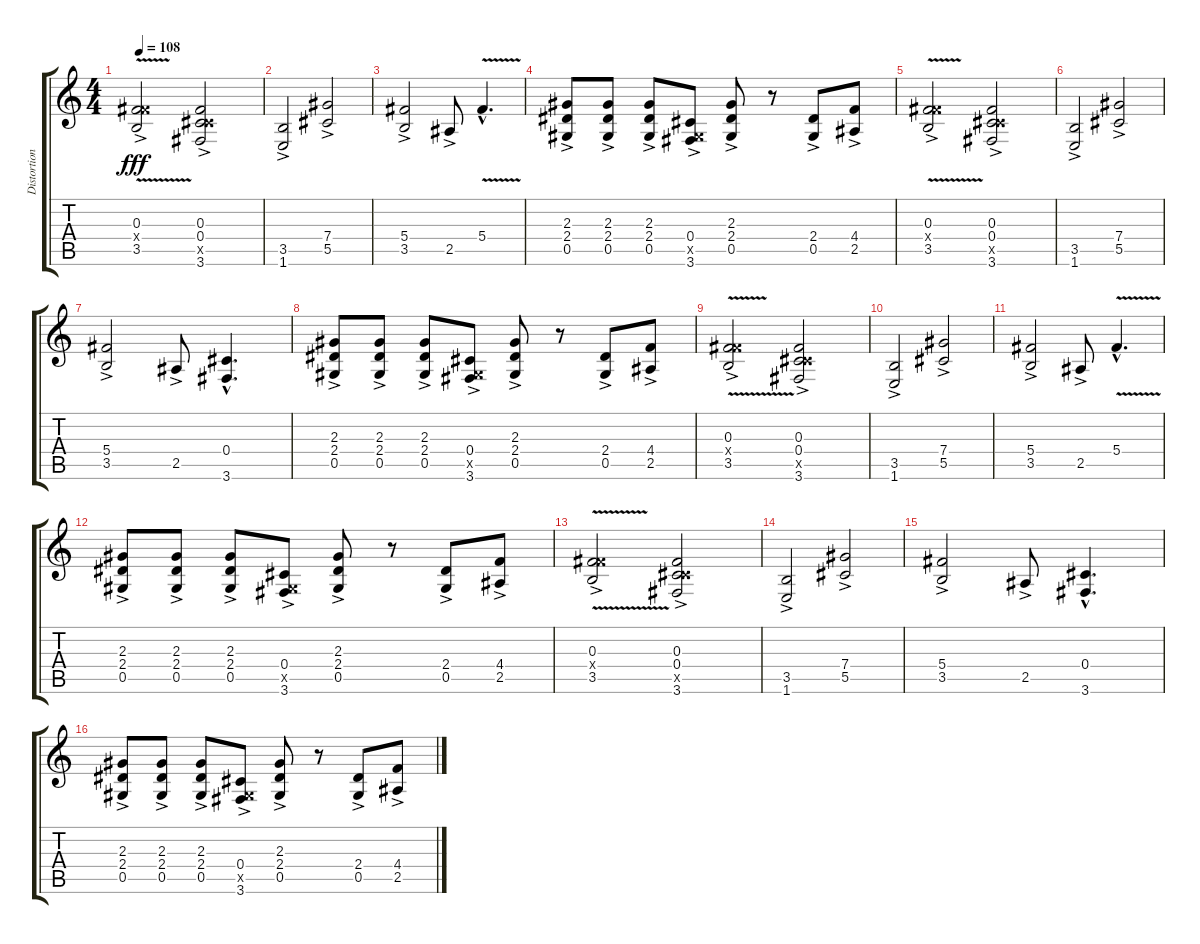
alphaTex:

\track ("Distortion Guitar (Eb Tuning)" "Distortion") {instrument distortionguitar}
\staff {score tabs}
\tuning (Eb4 Bb3 Gb3 Db3 Ab2 Eb2) {hide}
\ts (4 4)
\tempo 108
\clef g2
\ks c
(0.3 5.4{x} 3.5{v ac}).2{dy fff} (0.3 0.4 5.5{x} 3.6{ac}).2 |
(3.5 1.6{ac}).2 (7.4 5.5{ac}).2 |
(5.4 3.5{ac}).2 2.5{ac}.8 5.4{v hac}.4{d} |
(2.3 2.4 0.5{ac}).8 (2.3 2.4 0.5{ac}).8 (2.3 2.4 0.5{ac}).8 (0.4 0.5{x} 3.6{ac}).8 (2.3 2.4 0.5{ac}).8 r.8 (2.4 0.5{ac}).8 (4.4 2.5{ac}).8 |
(0.3 5.4{x} 3.5{v ac}).2 (0.3 0.4 5.5{x} 3.6{ac}).2 |
(3.5 1.6{ac}).2 (7.4 5.5{ac}).2 |
(5.4 3.5{ac}).2 2.5{ac}.8 (0.4{hac} 3.6{hac}).4{d} |
(2.3 2.4 0.5{ac}).8 (2.3 2.4 0.5{ac}).8 (2.3 2.4 0.5{ac}).8 (0.4 0.5{x} 3.6{ac}).8 (2.3 2.4 0.5{ac}).8 r.8 (2.4 0.5{ac}).8 (4.4 2.5{ac}).8 |
(0.3 5.4{x} 3.5{v ac}).2 (0.3 0.4 5.5{x} 3.6{ac}).2 |
(3.5 1.6{ac}).2 (7.4 5.5{ac}).2 |
(5.4 3.5{ac}).2 2.5{ac}.8 5.4{v hac}.4{d} |
(2.3 2.4 0.5{ac}).8 (2.3 2.4 0.5{ac}).8 (2.3 2.4 0.5{ac}).8 (0.4 0.5{x} 3.6{ac}).8 (2.3 2.4 0.5{ac}).8 r.8 (2.4 0.5{ac}).8 (4.4 2.5{ac}).8 |
(0.3 5.4{x} 3.5{v ac}).2 (0.3 0.4 5.5{x} 3.6{ac}).2 |
(3.5 1.6{ac}).2 (7.4 5.5{ac}).2 |
(5.4 3.5{ac}).2 2.5{ac}.8 (0.4{hac} 3.6{hac}).4{d} |
(2.3 2.4 0.5{ac}).8 (2.3 2.4 0.5{ac}).8 (2.3 2.4 0.5{ac}).8 (0.4 0.5{x} 3.6{ac}).8 (2.3 2.4 0.5{ac}).8 r.8 (2.4 0.5{ac}).8 (4.4 2.5{ac}).8
